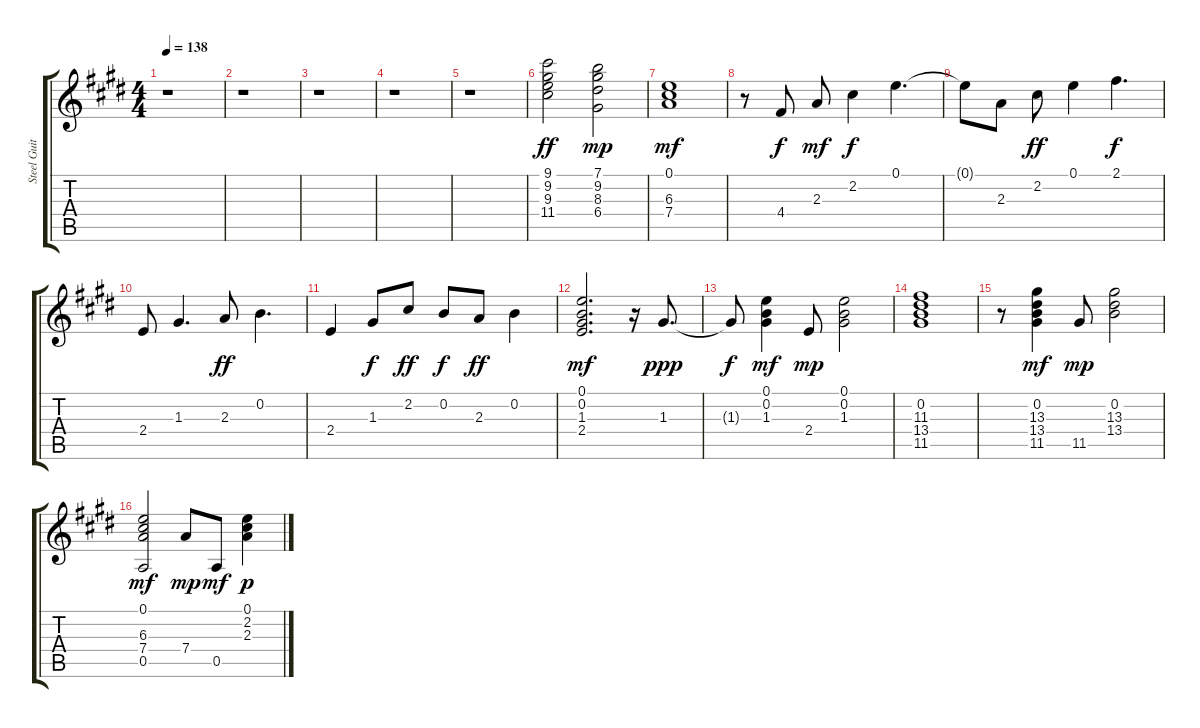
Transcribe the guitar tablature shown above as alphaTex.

\track ("Steel Guitar" "Steel Guit") {instrument acousticguitarsteel}
\staff {score tabs}
\tuning (E4 B3 G3 D3 A2 E2) {hide}
\ts (4 4)
\tempo 138
\clef g2
\ks e
r.1{dy p} |
r.1 |
r.1 |
r.1 |
r.1 |
(9.1 9.2 9.3 11.4).2{dy ff} (7.1 9.2 8.3 6.4).2{dy mp} |
(0.1 6.3 7.4).1{dy mf} |
r.8 4.4.8{dy f} 2.3.8{dy mf} 2.2.4{dy f} 0.1.4{d} |
0.1{t}.8 2.3.8 2.2.8{dy ff} 0.1.4 2.1.4{d dy f} |
2.4.8 1.3.4{d} 2.3.8{dy ff} 0.2.4{d} |
2.4.4 1.3.8{dy f} 2.2.8{dy ff} 0.2.8{dy f} 2.3.8{dy ff} 0.2.4 |
(0.1 0.2 1.3 2.4).2{d dy mf} r.16 1.3.8{d dy ppp} |
1.3{t}.8{dy f} (0.1 0.2 1.3).4{dy mf} 2.4.8{dy mp} (0.1 0.2 1.3).2 |
(0.2 11.3 13.4 11.5).1 |
r.8 (0.2 13.3 13.4 11.5).4{dy mf} 11.5.8{dy mp} (0.2 13.3 13.4).2 |
(0.1 6.3 7.4 0.5).2{dy mf} 7.4.8{dy mp} 0.5.8{dy mf} (0.1 2.2 2.3).4{dy p}
